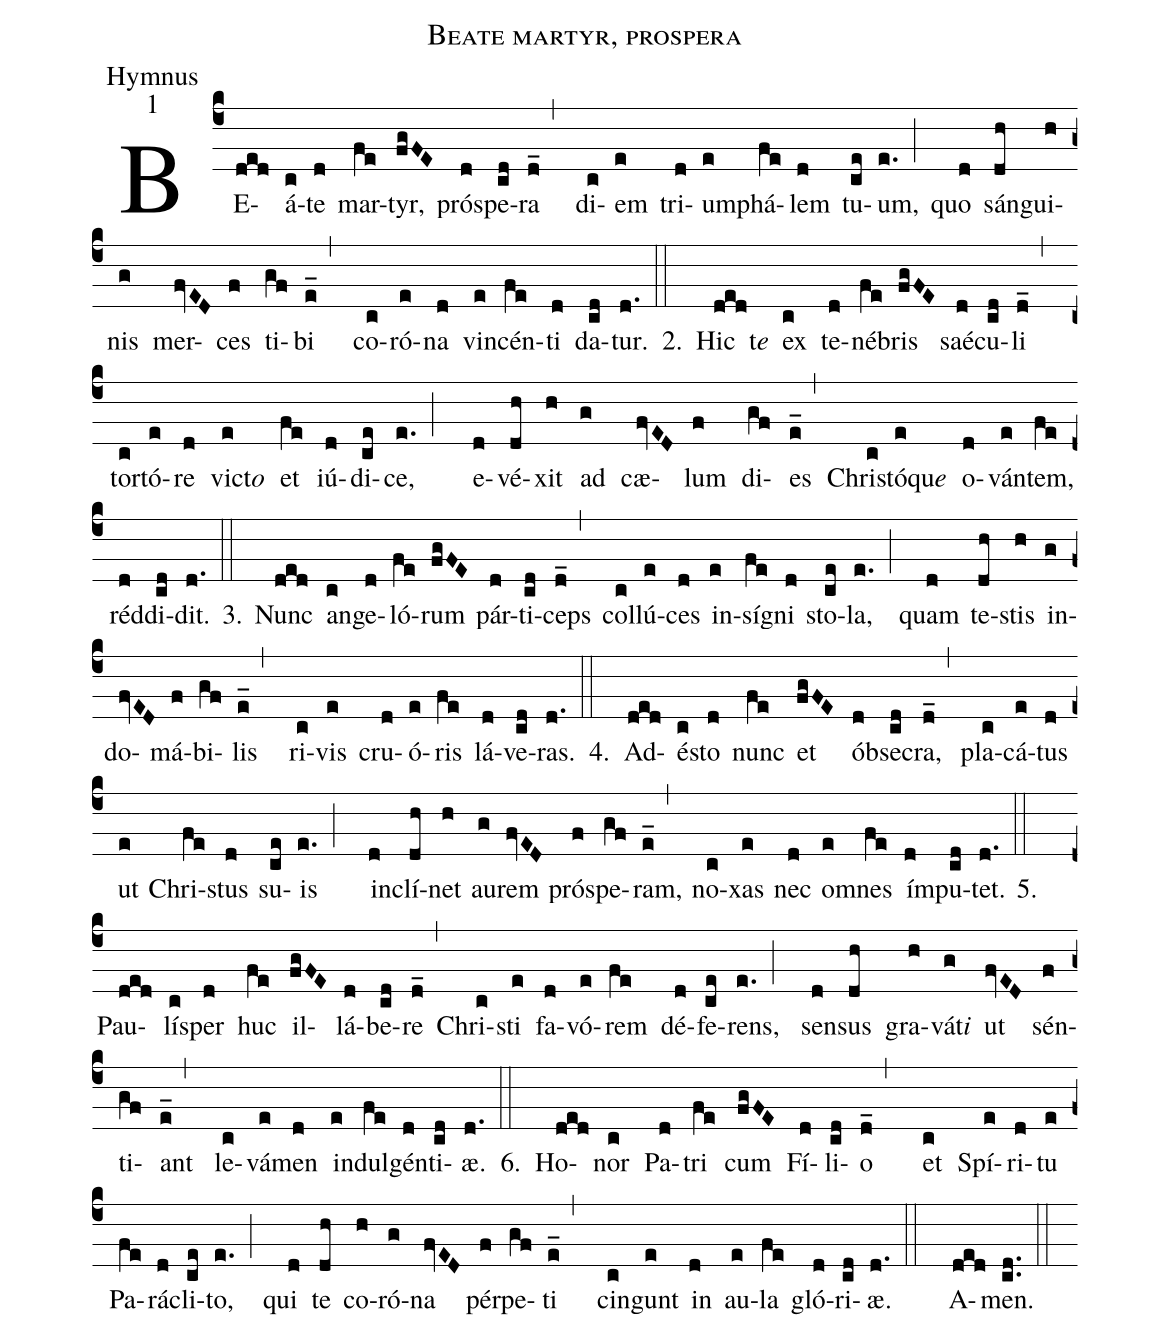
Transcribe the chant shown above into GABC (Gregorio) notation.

name:Beate martyr, prospera;
office-part:Hymnus;
mode:1;
%%
(c4)BE(ded)á(c)te(d) mar(fe)tyr,(fgFE) pró(d)spe(cd)ra(d_,)
di(c)em(e) tri(d)um(e)phá(fe)lem(d) tu(ce)um,(e.;)
quo(d) sán(dh)gui(h)nis(g) mer(fvED)ces(f) ti(gf)bi(e_,)
co(c)ró(e)na(d) vin(e)cén(fe)ti(d) da(cd)tur.(d.::)

2.() Hic(ded)  t<i>e</i>() ex(c) te(d)né(fe)bris(fgFE) saé(d)cu(cd)li(d_,)
tor(c)tó(e)re(d) vict<i>o</i>(e) et(fe) iú(d)di(ce)ce,(e.;)
e(d)vé(dh)xit(h) ad(g) cæ(fvED)lum(f) di(gf)es(e_,)
Chri(c)stóqu<i>e</i>(e) o(d)ván(e)tem,(fe) réd(d)di(cd)dit.(d.::)
3.() Nunc(ded) an(c)ge(d)ló(fe)rum(fgFE) pár(d)ti(cd)ceps(d_,)
col(c)lú(e)ces(d) in(e)sí(fe)gni(d) sto(ce)la,(e.;)
quam(d) te(dh)stis(h) in(g)do(fvED)má(f)bi(gf)lis(e_,)
ri(c)vis(e) cru(d)ó(e)ris(fe) lá(d)ve(cd)ras.(d.::)
4.() Ad(ded)é(c)sto(d) nunc(fe) et(fgFE) ób(d)se(cd)cra,(d_,)
pla(c)cá(e)tus(d) ut(e) Chri(fe)stus(d) su(ce)is(e.;)
in(d)clí(dh)net(h) au(g)rem(fvED) pró(f)spe(gf)ram,(e_,)
no(c)xas(e) nec(d) om(e)nes(fe) ím(d)pu(cd)tet.(d.::)
5.() Pau(ded)lí(c)sper(d) huc(fe) il(fgFE)lá(d)be(cd)re(d_,)
Chri(c)sti(e) fa(d)vó(e)rem(fe) dé(d)fe(ce)rens,(e.;)
sen(d)sus(dh) gra(h)vát<i>i</i>(g) ut(fvED) sén(f)ti(gf)ant(e_,)
le(c)vá(e)men(d) in(e)dul(fe)gén(d)ti(cd)æ.(d.::)
6.() Ho(ded)nor(c) Pa(d)tri(fe) cum(fgFE) Fí(d)li(cd)o(d_,)
et(c) Spí(e)ri(d)tu(e) Pa(fe)rá(d)cli(ce)to,(e.;)
qui(d) te(dh) co(h)ró(g)na(fvED) pér(f)pe(gf)ti(e_,)
cin(c)gunt(e) in(d) au(e)la(fe) gló(d)ri(cd)æ.(d.::) A(ded)men.(cd..) (::)
